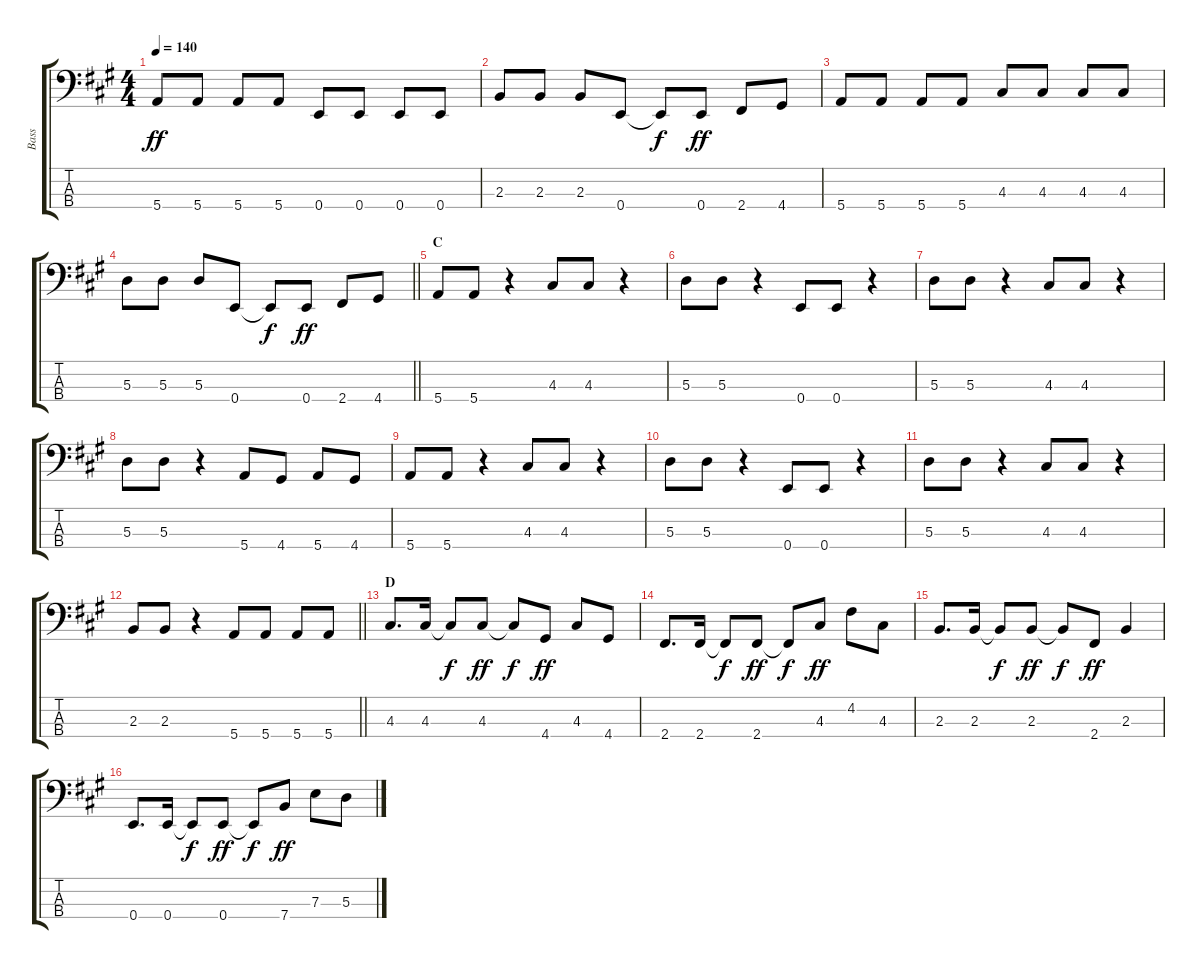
\track ("Bass" "Bass") {instrument electricbasspick}
\staff {score tabs}
\tuning (G2 D2 A1 E1) {hide}
\ts (4 4)
\tempo 140
\clef f4
\ks a
5.4.8{dy ff} 5.4.8 5.4.8 5.4.8 0.4.8 0.4.8 0.4.8 0.4.8 |
2.3.8 2.3.8 2.3.8 0.4.8 0.4{t}.8{dy f} 0.4.8{dy ff} 2.4.8 4.4.8 |
5.4.8 5.4.8 5.4.8 5.4.8 4.3.8 4.3.8 4.3.8 4.3.8 |
\barLineRight lightlight
5.3.8 5.3.8 5.3.8 0.4.8 0.4{t}.8{dy f} 0.4.8{dy ff} 2.4.8 4.4.8 |
\section ("" "C")
5.4.8 5.4.8 r.4 4.3.8 4.3.8 r.4 |
5.3.8 5.3.8 r.4 0.4.8 0.4.8 r.4 |
5.3.8 5.3.8 r.4 4.3.8 4.3.8 r.4 |
5.3.8 5.3.8 r.4 5.4.8 4.4.8 5.4.8 4.4.8 |
5.4.8 5.4.8 r.4 4.3.8 4.3.8 r.4 |
5.3.8 5.3.8 r.4 0.4.8 0.4.8 r.4 |
5.3.8 5.3.8 r.4 4.3.8 4.3.8 r.4 |
\barLineRight lightlight
2.3.8 2.3.8 r.4 5.4.8 5.4.8 5.4.8 5.4.8 |
\section ("" "D")
4.3.8{d} 4.3.16 4.3{t}.8{dy f} 4.3.8{dy ff} 4.3{t}.8{dy f} 4.4.8{dy ff} 4.3.8 4.4.8 |
2.4.8{d} 2.4.16 2.4{t}.8{dy f} 2.4.8{dy ff} 2.4{t}.8{dy f} 4.3.8{dy ff} 4.2.8 4.3.8 |
2.3.8{d} 2.3.16 2.3{t}.8{dy f} 2.3.8{dy ff} 2.3{t}.8{dy f} 2.4.8{dy ff} 2.3.4 |
0.4.8{d} 0.4.16 0.4{t}.8{dy f} 0.4.8{dy ff} 0.4{t}.8{dy f} 7.4.8{dy ff} 7.3.8 5.3.8
